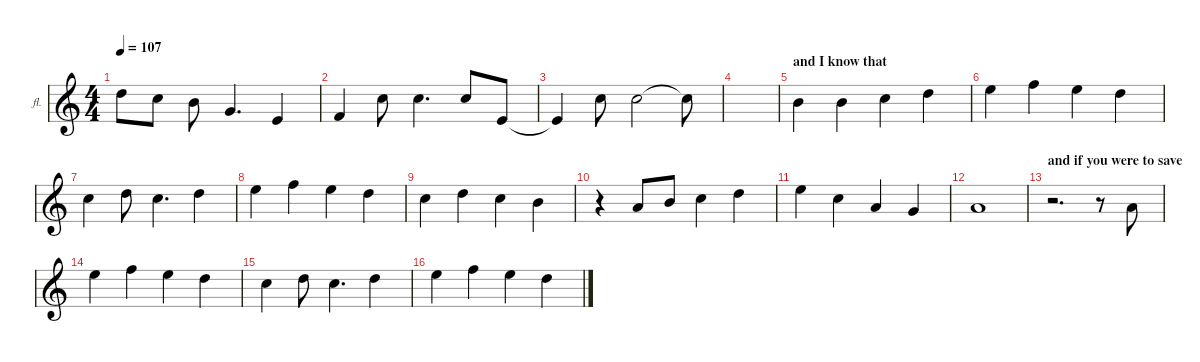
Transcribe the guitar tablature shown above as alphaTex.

\defaultSystemsLayout 4
\hideDynamics
\bracketExtendMode nobrackets
\firstSystemTrackNameOrientation horizontal
\otherSystemsTrackNameOrientation horizontal
\track ("Flute" "fl.") {solo instrument flute}
\staff {score}
\tuning (E4 B3 G3 D3 A2 E2)
\ts (4 4)
\tempo 107
\clef g2
\ks aminor
10.1.8{dy f beam Down} 8.1.8{beam Down} 7.1.8{beam Down} 3.1.4{d beam Up} 5.2.4{beam Up} |
1.1.4{beam Up} 8.1.8{beam Down} 8.1.4{d beam Down} 8.1.8{beam Up} 0.1.8{beam Up} |
0.1{t}.4{beam Up} 8.1.8{beam Down} 8.1.2{beam Down} 8.1{t}.8{beam Down} |
|
\section ("" "and I know that")
7.1.4{beam Down} 7.1.4{beam Down} 8.1.4{beam Down} 15.2.4{beam Down} |
12.1.4{dy mf beam Down} 13.1.4{beam Down} 12.1.4{beam Down} 10.1.4{beam Down} |
8.1.4{beam Down} 10.1.8{beam Down} 8.1.4{d beam Down} 10.1.4{beam Down} |
12.1.4{beam Down} 13.1.4{beam Down} 12.1.4{beam Down} 10.1.4{beam Down} |
8.1.4{beam Down} 10.1.4{beam Down} 8.1.4{beam Down} 7.1.4{beam Down} |
r.4{beam Down} 5.1.8{beam Up} 7.1.8{beam Up} 8.1.4{beam Down} 10.1.4{beam Down} |
12.1.4{beam Down} 8.1.4{beam Down} 5.1.4{beam Up} 8.2.4{beam Up} |
10.2.1{beam Up} |
\section ("" "and if you were to save")
r.2{d beam Down} r.8{beam Down} 5.1.8{beam Up} |
12.1.4{beam Down} 13.1.4{beam Down} 12.1.4{beam Down} 10.1.4{beam Down} |
8.1.4{beam Down} 10.1.8{beam Down} 8.1.4{d beam Down} 10.1.4{beam Down} |
12.1.4{beam Down} 13.1.4{beam Down} 12.1.4{beam Down} 10.1.4{beam Down}
